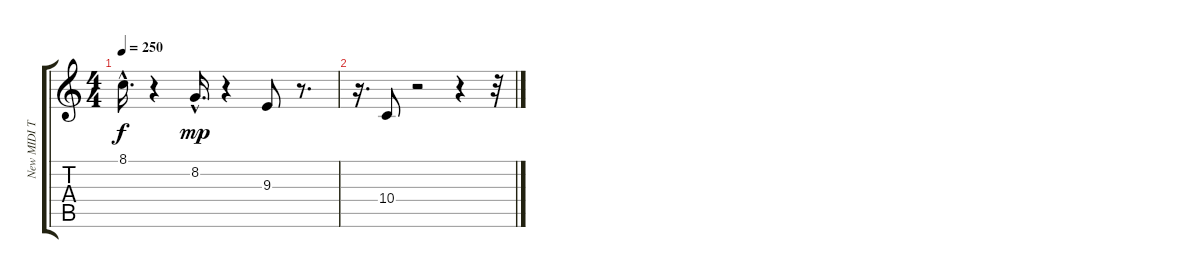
\track ("New MIDI Track" "New MIDI T") {instrument xylophone}
\staff {score tabs}
\tuning (E4 B3 G3 D3 A2 E2) {hide}
\ts (4 4)
\tempo 250
\clef g2
\ks c
8.1{hac t}.16{d dy f} r.4 8.2{hac}.16{d dy mp} r.4 9.3.8 r.8{d} |
r.16{d} 10.4.8 r.2 r.4 r.32
